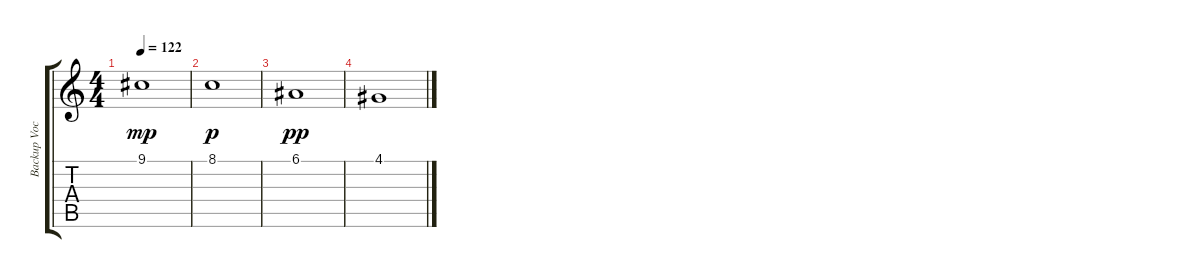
\track ("Backup Vocals" "Backup Voc") {instrument choiraahs}
\staff {score tabs}
\tuning (E4 B3 G3 D3 A2 E2) {hide}
\ts (4 4)
\tempo 122
\clef g2
\ks c
9.1.1{dy mp} |
8.1.1{dy p} |
6.1.1{dy pp} |
4.1.1
